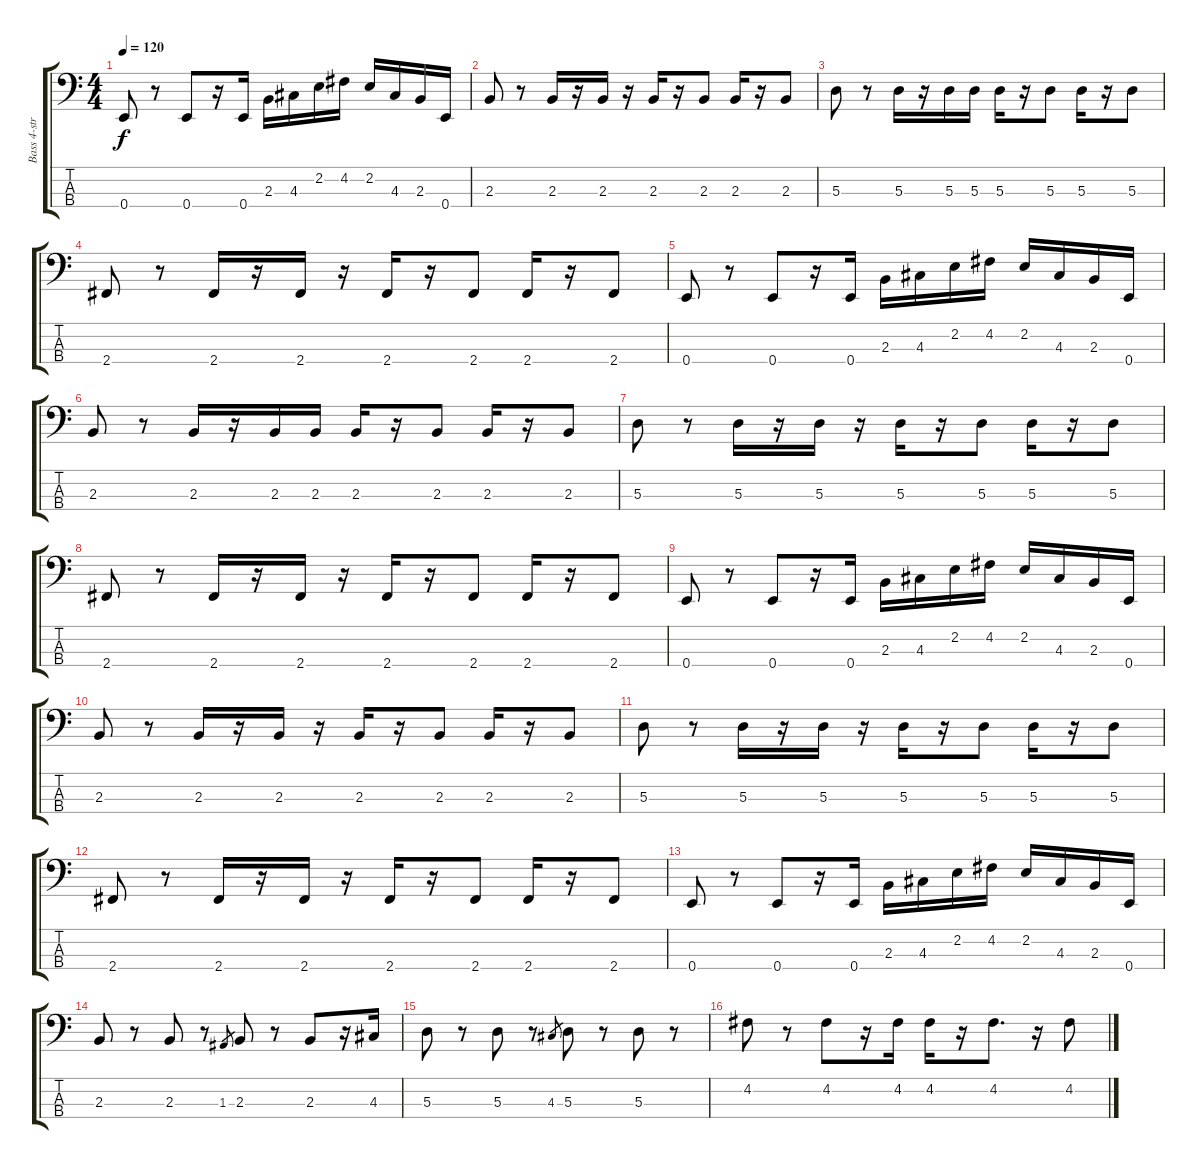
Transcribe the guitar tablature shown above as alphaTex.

\track ("Bass 4-str" "Bass 4-str") {instrument electricbassfinger}
\staff {score tabs}
\tuning (G2 D2 A1 E1) {hide}
\ts (4 4)
\tempo 120
\clef f4
\ks c
0.4.8{dy f} r.8 0.4.8 r.16 0.4.16 2.3.16 4.3.16 2.2.16 4.2.16 2.2.16 4.3.16 2.3.16 0.4.16 |
2.3.8 r.8 2.3.16 r.16 2.3.16 r.16 2.3.16 r.16 2.3.8 2.3.16 r.16 2.3.8 |
5.3.8 r.8 5.3.16 r.16 5.3.16 5.3.16 5.3.16 r.16 5.3.8 5.3.16 r.16 5.3.8 |
2.4.8 r.8 2.4.16 r.16 2.4.16 r.16 2.4.16 r.16 2.4.8 2.4.16 r.16 2.4.8 |
0.4.8 r.8 0.4.8 r.16 0.4.16 2.3.16 4.3.16 2.2.16 4.2.16 2.2.16 4.3.16 2.3.16 0.4.16 |
2.3.8 r.8 2.3.16 r.16 2.3.16 2.3.16 2.3.16 r.16 2.3.8 2.3.16 r.16 2.3.8 |
5.3.8 r.8 5.3.16 r.16 5.3.16 r.16 5.3.16 r.16 5.3.8 5.3.16 r.16 5.3.8 |
2.4.8 r.8 2.4.16 r.16 2.4.16 r.16 2.4.16 r.16 2.4.8 2.4.16 r.16 2.4.8 |
0.4.8 r.8 0.4.8 r.16 0.4.16 2.3.16 4.3.16 2.2.16 4.2.16 2.2.16 4.3.16 2.3.16 0.4.16 |
2.3.8 r.8 2.3.16 r.16 2.3.16 r.16 2.3.16 r.16 2.3.8 2.3.16 r.16 2.3.8 |
5.3.8 r.8 5.3.16 r.16 5.3.16 r.16 5.3.16 r.16 5.3.8 5.3.16 r.16 5.3.8 |
2.4.8 r.8 2.4.16 r.16 2.4.16 r.16 2.4.16 r.16 2.4.8 2.4.16 r.16 2.4.8 |
0.4.8 r.8 0.4.8 r.16 0.4.16 2.3.16 4.3.16 2.2.16 4.2.16 2.2.16 4.3.16 2.3.16 0.4.16 |
\section ("" "")
2.3.8 r.8 2.3.8 r.8 1.3.8{gr} 2.3.8 r.8 2.3.8 r.16 4.3.16 |
5.3.8 r.8 5.3.8 r.8 4.3.8{gr} 5.3.8 r.8 5.3.8 r.8 |
4.2.8 r.8 4.2.8 r.16 4.2.16 4.2.16 r.16 4.2.8{d} r.16 4.2.8
